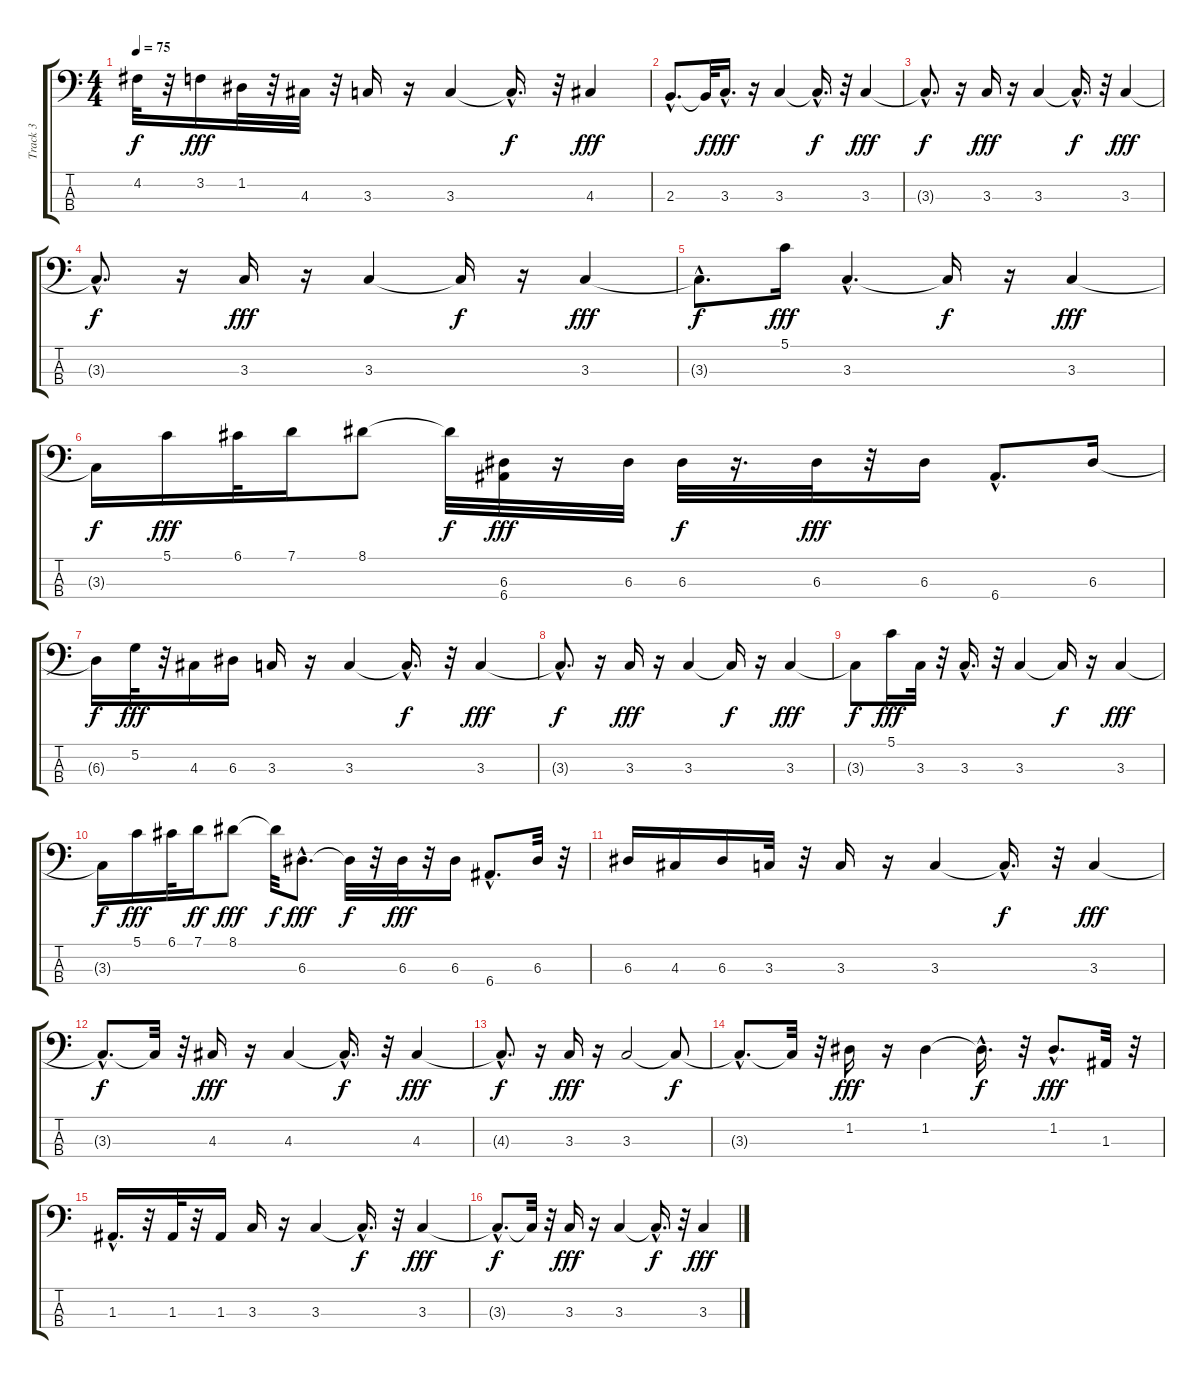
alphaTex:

\track ("Track 3" "Track 3") {instrument fretlessbass}
\staff {score tabs}
\tuning (G2 D2 A1 E1) {hide}
\ts (4 4)
\tempo 75
\clef f4
\ks c
4.2{t}.32{dy f} r.32 3.2.16{dy fff} 1.2.32 r.32 4.3.32 r.32 3.3.16 r.16 3.3.4 3.3{hac t}.16{d dy f} r.32 4.3.4{dy fff} |
2.3{hac}.8{d} 2.3{t}.32{dy f} 3.3{hac}.16{d dy fff} r.16 3.3.4 3.3{hac t}.16{d dy f} r.32 3.3.4{dy fff} |
3.3{hac t}.8{d dy f} r.16 3.3.16{dy fff} r.16 3.3.4 3.3{hac t}.16{d dy f} r.32 3.3.4{dy fff} |
3.3{hac t}.8{d dy f} r.16 3.3.16{dy fff} r.16 3.3.4 3.3{t}.16{dy f} r.16 3.3.4{dy fff} |
3.3{hac t}.8{d dy f} 5.1.16{dy fff} 3.3{hac}.4{d} 3.3{t}.16{dy f} r.16 3.3.4{dy fff} |
3.3{t}.16{dy f} 5.1.16{dy fff} 6.1.32 7.1.16 8.1.8 8.1{t}.32{dy f} (6.3 6.4).32{dy fff} r.16 6.3.32 6.3.32{dy f} r.16{d} 6.3.32{dy fff} r.32 6.3.16 6.4{hac}.8{d} 6.3.16 |
6.3{t}.16{dy f} 5.2.32{dy fff} r.32 4.3.16 6.3.16 3.3.16 r.16 3.3.4 3.3{hac t}.16{d dy f} r.32 3.3.4{dy fff} |
3.3{hac t}.8{d dy f} r.16 3.3.16{dy fff} r.16 3.3.4 3.3{t}.16{dy f} r.16 3.3.4{dy fff} |
3.3{t}.8{dy f} 5.1.16{dy fff} 3.3.32 r.32 3.3{hac}.16{d} r.32 3.3.4 3.3{t}.16{dy f} r.16 3.3.4{dy fff} |
3.3{t}.16{dy f} 5.1.16{dy fff} 6.1.32 7.1.16{dy ff} 8.1.8{dy fff} 8.1{t}.32{dy f} 6.3{hac}.8{d dy fff} 6.3{t}.32{dy f} r.32 6.3.32{dy fff} r.32 6.3.16 6.4{hac}.8{d} 6.3.32 r.32 |
6.3.16 4.3.16 6.3.16 3.3.32 r.32 3.3.16 r.16 3.3.4 3.3{hac t}.16{d dy f} r.32 3.3.4{dy fff} |
3.3{hac t}.8{d dy f} 3.3{t}.32 r.32 4.3.16{dy fff} r.16 4.3.4 4.3{hac t}.16{d dy f} r.32 4.3.4{dy fff} |
4.3{hac t}.8{d dy f} r.16 3.3.16{dy fff} r.16 3.3.2 3.3{t}.8{dy f} |
3.3{hac t}.8{d} 3.3{t}.32 r.32 1.2.16{dy fff} r.16 1.2.4 1.2{hac t}.16{d dy f} r.32 1.2{hac}.8{d dy fff} 1.3.32 r.32 |
1.3{hac}.16{d} r.32 1.3.32 r.32 1.3.16 3.3.16 r.16 3.3.4 3.3{hac t}.16{d dy f} r.32 3.3.4{dy fff} |
3.3{hac t}.8{d dy f} 3.3{t}.32 r.32 3.3.16{dy fff} r.16 3.3.4 3.3{hac t}.16{d dy f} r.32 3.3.4{dy fff}
